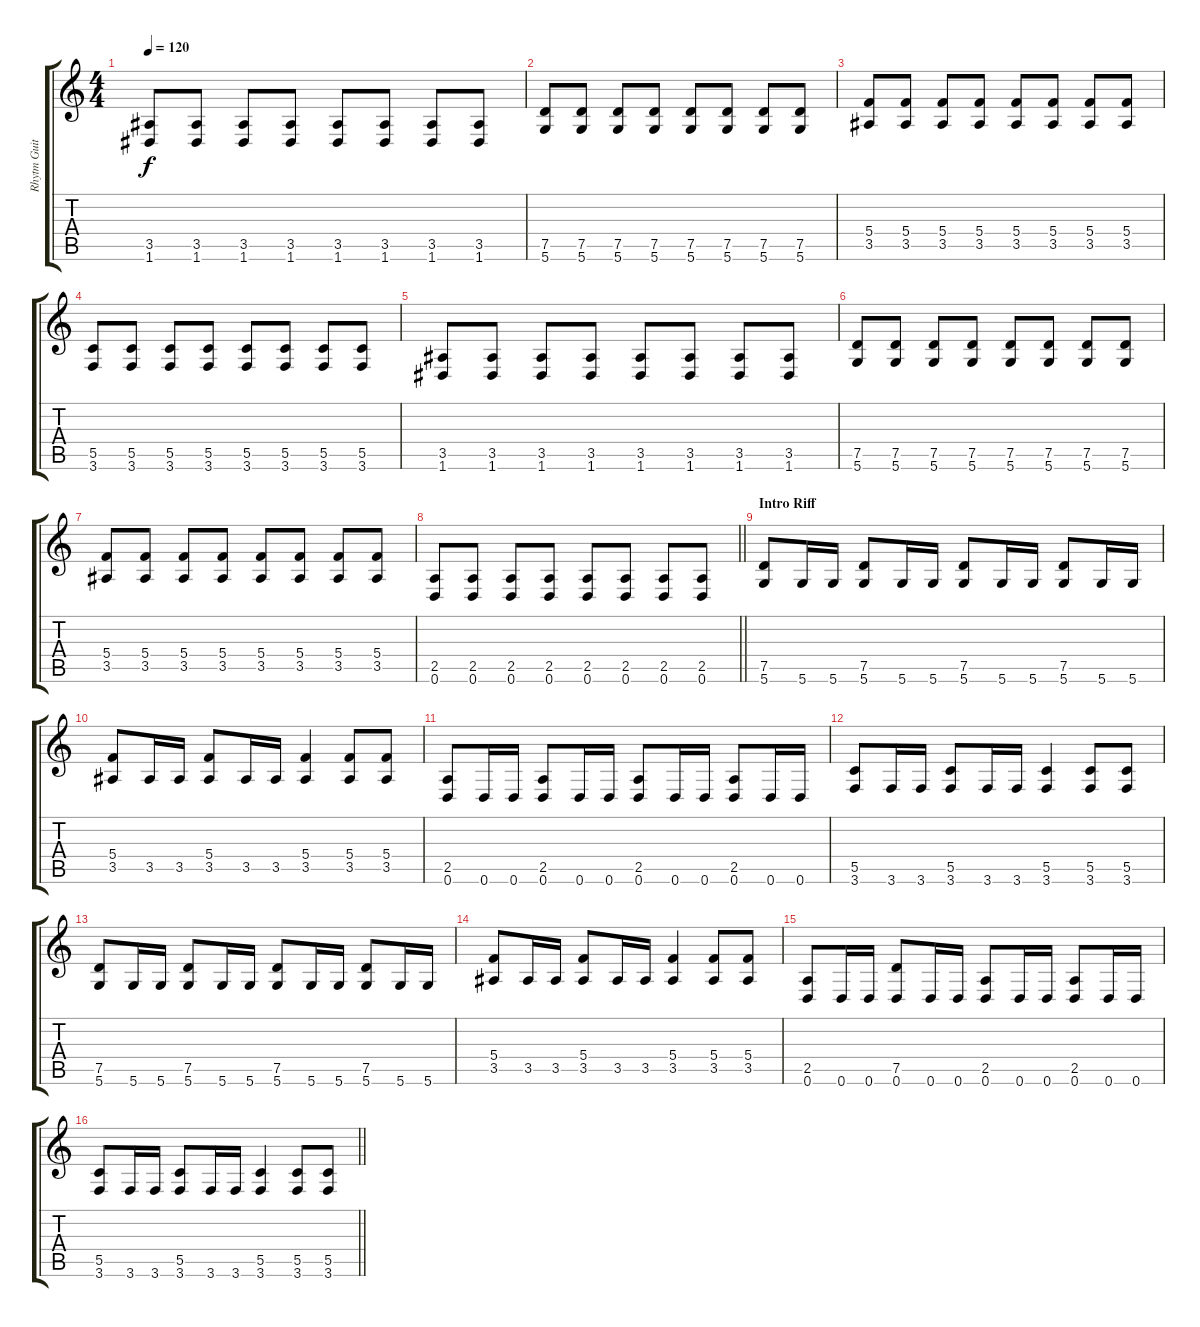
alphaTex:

\track ("Rhytm Guitar R" "Rhytm Guit") {instrument overdrivenguitar}
\staff {score tabs}
\tuning (D4 A3 F3 C3 G2 D2) {hide}
\ts (4 4)
\tempo 120
\clef g2
\ks c
(3.5 1.6).8{dy f volume 7} (3.5 1.6).8 (3.5 1.6).8 (3.5 1.6).8 (3.5 1.6).8 (3.5 1.6).8 (3.5 1.6).8 (3.5 1.6).8 |
(7.5 5.6).8 (7.5 5.6).8 (7.5 5.6).8 (7.5 5.6).8 (7.5 5.6).8 (7.5 5.6).8 (7.5 5.6).8 (7.5 5.6).8 |
(5.4 3.5).8 (5.4 3.5).8 (5.4 3.5).8 (5.4 3.5).8 (5.4 3.5).8 (5.4 3.5).8 (5.4 3.5).8 (5.4 3.5).8 |
(5.5 3.6).8 (5.5 3.6).8 (5.5 3.6).8 (5.5 3.6).8 (5.5 3.6).8 (5.5 3.6).8 (5.5 3.6).8 (5.5 3.6).8 |
(3.5 1.6).8 (3.5 1.6).8 (3.5 1.6).8 (3.5 1.6).8 (3.5 1.6).8 (3.5 1.6).8 (3.5 1.6).8 (3.5 1.6).8 |
(7.5 5.6).8 (7.5 5.6).8 (7.5 5.6).8 (7.5 5.6).8 (7.5 5.6).8 (7.5 5.6).8 (7.5 5.6).8 (7.5 5.6).8 |
(5.4 3.5).8 (5.4 3.5).8 (5.4 3.5).8 (5.4 3.5).8 (5.4 3.5).8 (5.4 3.5).8 (5.4 3.5).8 (5.4 3.5).8 |
\barLineRight lightlight
(2.5 0.6).8 (2.5 0.6).8 (2.5 0.6).8 (2.5 0.6).8 (2.5 0.6).8 (2.5 0.6).8 (2.5 0.6).8 (2.5 0.6).8 |
\section ("" "Intro Riff")
(7.5 5.6).8{volume 8} 5.6.16 5.6.16 (7.5 5.6).8 5.6.16 5.6.16 (7.5 5.6).8 5.6.16 5.6.16 (7.5 5.6).8 5.6.16 5.6.16 |
(5.4 3.5).8 3.5.16 3.5.16 (5.4 3.5).8 3.5.16 3.5.16 (5.4 3.5).4 (5.4 3.5).8 (5.4 3.5).8 |
(2.5 0.6).8 0.6.16 0.6.16 (2.5 0.6).8 0.6.16 0.6.16 (2.5 0.6).8 0.6.16 0.6.16 (2.5 0.6).8 0.6.16 0.6.16 |
(5.5 3.6).8 3.6.16 3.6.16 (5.5 3.6).8 3.6.16 3.6.16 (5.5 3.6).4 (5.5 3.6).8 (5.5 3.6).8 |
(7.5 5.6).8 5.6.16 5.6.16 (7.5 5.6).8 5.6.16 5.6.16 (7.5 5.6).8 5.6.16 5.6.16 (7.5 5.6).8 5.6.16 5.6.16 |
(5.4 3.5).8 3.5.16 3.5.16 (5.4 3.5).8 3.5.16 3.5.16 (5.4 3.5).4 (5.4 3.5).8 (5.4 3.5).8 |
(2.5 0.6).8 0.6.16 0.6.16 (7.5 0.6).8 0.6.16 0.6.16 (2.5 0.6).8 0.6.16 0.6.16 (2.5 0.6).8 0.6.16 0.6.16 |
\barLineRight lightlight
(5.5 3.6).8 3.6.16 3.6.16 (5.5 3.6).8 3.6.16 3.6.16 (5.5 3.6).4 (5.5 3.6).8 (5.5 3.6).8
